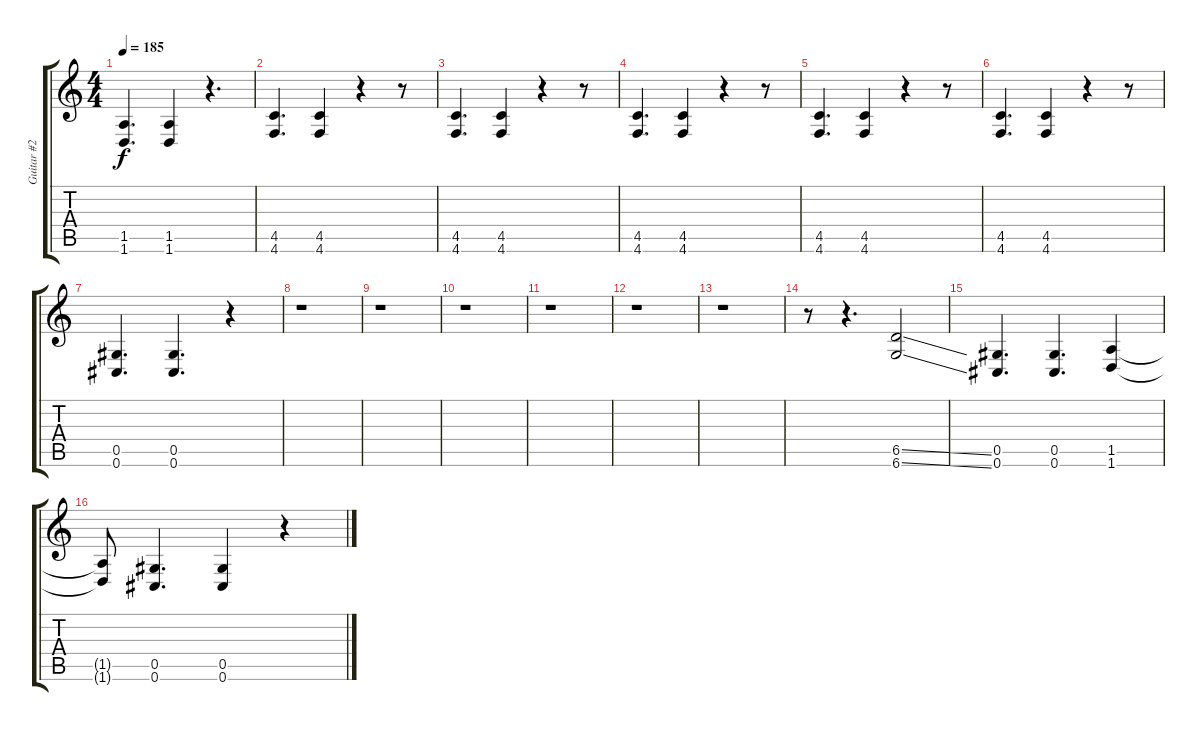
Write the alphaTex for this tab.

\track ("Guitar #2" "Guitar #2") {instrument distortionguitar}
\staff {score tabs}
\tuning (Eb4 Bb3 Gb3 Db3 Ab2 Db2) {hide}
\ts (4 4)
\tempo 185
\clef g2
\ks c
(1.5 1.6).4{d dy f} (1.5 1.6).4 r.4{d} |
(4.5 4.6).4{d} (4.5 4.6).4 r.4 r.8 |
(4.5 4.6).4{d} (4.5 4.6).4 r.4 r.8 |
(4.5 4.6).4{d} (4.5 4.6).4 r.4 r.8 |
(4.5 4.6).4{d} (4.5 4.6).4 r.4 r.8 |
(4.5 4.6).4{d} (4.5 4.6).4 r.4 r.8 |
(0.5 0.6).4{d} (0.5 0.6).4{d} r.4 |
r.1 |
r.1 |
r.1 |
r.1 |
r.1 |
r.1 |
r.8 r.4{d} (6.5{ss} 6.6{ss}).2 |
(0.5 0.6).4{d} (0.5 0.6).4{d} (1.5 1.6).4 |
(1.5{t} 1.6{t}).8 (0.5 0.6).4{d} (0.5 0.6).4 r.4
